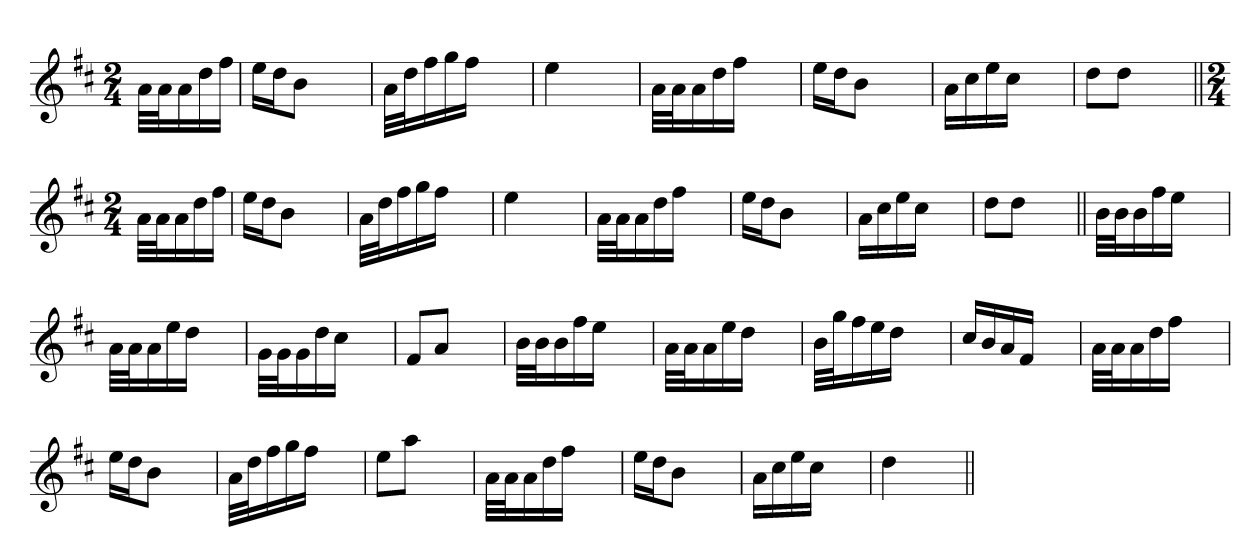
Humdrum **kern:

**kern
*part1
*staff1
*clefG2
*k[f#c#]
*D:
*M2/4
=1
32aLLL
32aJ
16a
16dd
16ff#JJ
=
16eeLL
16ddJ
8bJ
4ryy
=
32aLLL
32ddJ
16ff#
16gg
16ff#JJ
4ryy
=
4ee
4ryy
=
32aLLL
32aJ
16a
16dd
16ff#JJ
4ryy
=
16eeLL
16ddJ
8bJ
4ryy
=
16aLL
16cc#
16ee
16cc#JJ
4ryy
=
8ddL
8ddJ
4ryy
=||
*M2/4
32aLLL
32aJ
16a
16dd
16ff#JJ
=
16eeLL
16ddJ
8bJ
4ryy
=
32aLLL
32ddJ
16ff#
16gg
16ff#JJ
4ryy
=
4ee
4ryy
=
32aLLL
32aJ
16a
16dd
16ff#JJ
4ryy
=
16eeLL
16ddJ
8bJ
4ryy
=
16aLL
16cc#
16ee
16cc#JJ
4ryy
=
8ddL
8ddJ
4ryy
=||
32bLLL
32bJ
16b
16ff#
16eeJJ
4ryy
=
32aLLL
32aJ
16a
16ee
16ddJJ
4ryy
=
32gLLL
32gJ
16g
16dd
16cc#JJ
4ryy
=
8f#L
8aJ
4ryy
=
32bLLL
32bJ
16b
16ff#
16eeJJ
4ryy
=
32aLLL
32aJ
16a
16ee
16ddJJ
4ryy
=
32bLLL
32ggJ
16ff#
16ee
16ddJJ
4ryy
=
16cc#LL
16b
16a
16f#JJ
4ryy
=
32aLLL
32aJ
16a
16dd
16ff#JJ
4ryy
=
16eeLL
16ddJ
8bJ
4ryy
=
32aLLL
32ddJ
16ff#
16gg
16ff#JJ
4ryy
=
8eeL
8aaJ
4ryy
=
32aLLL
32aJ
16a
16dd
16ff#JJ
4ryy
=
16eeLL
16ddJ
8bJ
4ryy
=
16aLL
16cc#
16ee
16cc#JJ
4ryy
=
4dd
4ryy
=||
*-
